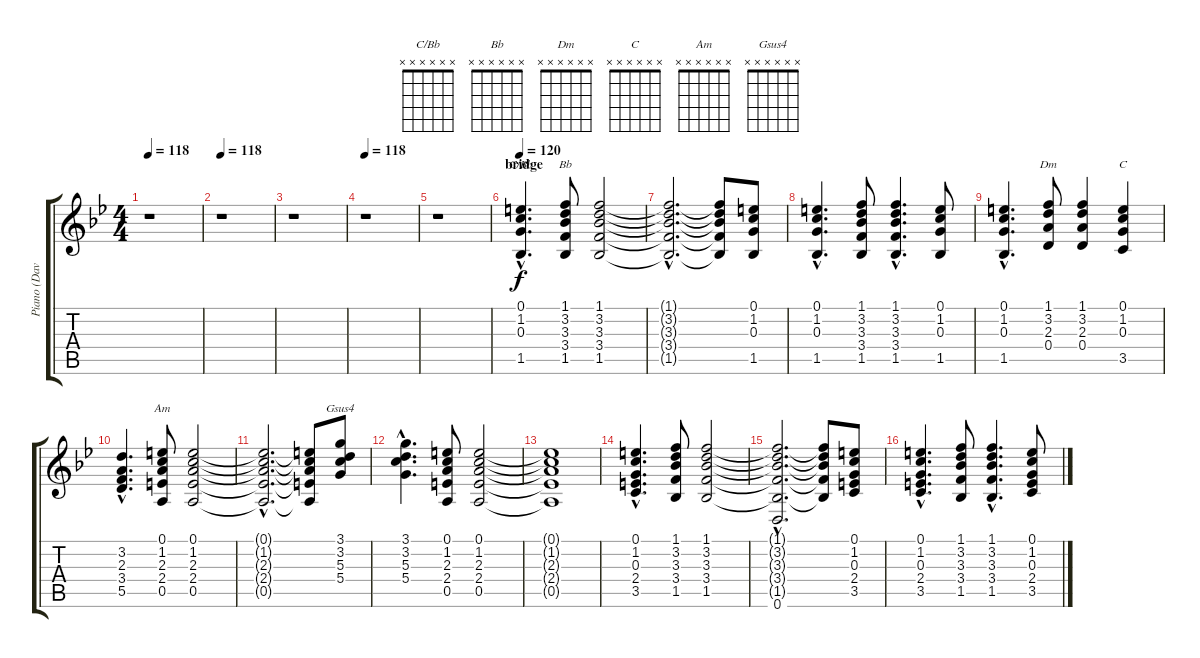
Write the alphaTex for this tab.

\track ("Piano (Davies)" "Piano (Dav") {instrument acousticgrandpiano}
\staff {score tabs}
\tuning (E5 B4 G4 D4 A3 D3) {hide}
\chord ("C/Bb" x x x x x x)
\chord ("Bb" x x x x x x)
\chord ("Dm" x x x x x x)
\chord ("C" x x x x x x)
\chord ("Am" x x x x x x)
\chord ("Gsus4" x x x x x x)
\ts (4 4)
\tempo 118
\clef g2
\ks bb
r.1{dy f} |
\tempo 118
r.1 |
r.1 |
\tempo 118
r.1 |
r.1 |
\section ("" "bridge")
\tempo 118
\tempo 120
(0.1{hac} 1.2{hac} 0.3{hac} 1.5{hac}).4{d ch "C/Bb" volume 13 instrument acousticgrandpiano} (1.1 3.2 3.3 3.4 1.5).8{ch "Bb"} (1.1 3.2 3.3 3.4 1.5).2 |
(1.1{hac t} 3.2{hac t} 3.3{hac t} 3.4{hac t} 1.5{hac t}).2{d} (1.1{t} 3.2{t} 3.3{t} 3.4{t} 1.5{t}).8 (0.1 1.2 0.3 1.5).8 |
(0.1{hac} 1.2{hac} 0.3{hac} 1.5{hac}).4{d} (1.1 3.2 3.3 3.4 1.5).8 (1.1{hac} 3.2{hac} 3.3{hac} 3.4{hac} 1.5{hac}).4{d} (0.1 1.2 0.3 1.5).8 |
(0.1{hac} 1.2{hac} 0.3{hac} 1.5{hac}).4{d} (1.1 3.2 2.3 0.4).8{ch "Dm"} (1.1 3.2 2.3 0.4).4 (0.1 1.2 0.3 3.5).4{ch "C"} |
(3.2{hac} 2.3{hac} 3.4{hac} 5.5{hac}).4{d} (0.1 1.2 2.3 2.4 0.5).8{ch "Am"} (0.1 1.2 2.3 2.4 0.5).2 |
(0.1{hac t} 1.2{hac t} 2.3{hac t} 2.4{hac t} 0.5{hac t}).2{d} (0.1{t} 1.2{t} 2.3{t} 2.4{t} 0.5{t}).8 (3.1 3.2 5.3 5.4).8{ch "Gsus4"} |
(3.1{hac} 3.2{hac} 5.3{hac} 5.4{hac}).4{d} (0.1 1.2 2.3 2.4 0.5).8 (0.1 1.2 2.3 2.4 0.5).2 |
(0.1{t} 1.2{t} 2.3{t} 2.4{t} 0.5{t}).1 |
(0.1{hac} 1.2{hac} 0.3{hac} 2.4{hac} 3.5{hac}).4{d} (1.1 3.2 3.3 3.4 1.5).8 (1.1 3.2 3.3 3.4 1.5).2 |
(1.1{hac t} 3.2{hac t} 3.3{hac t} 3.4{hac t} 1.5{hac t} 0.6{hac}).2{d} (1.1{t} 3.2{t} 3.3{t} 3.4{t} 1.5{t}).8 (0.1 1.2 0.3 2.4 3.5).8 |
(0.1{hac} 1.2{hac} 0.3{hac} 2.4{hac} 3.5{hac}).4{d} (1.1 3.2 3.3 3.4 1.5).8 (1.1{hac} 3.2{hac} 3.3{hac} 3.4{hac} 1.5{hac}).4{d} (0.1 1.2 0.3 2.4 3.5).8
